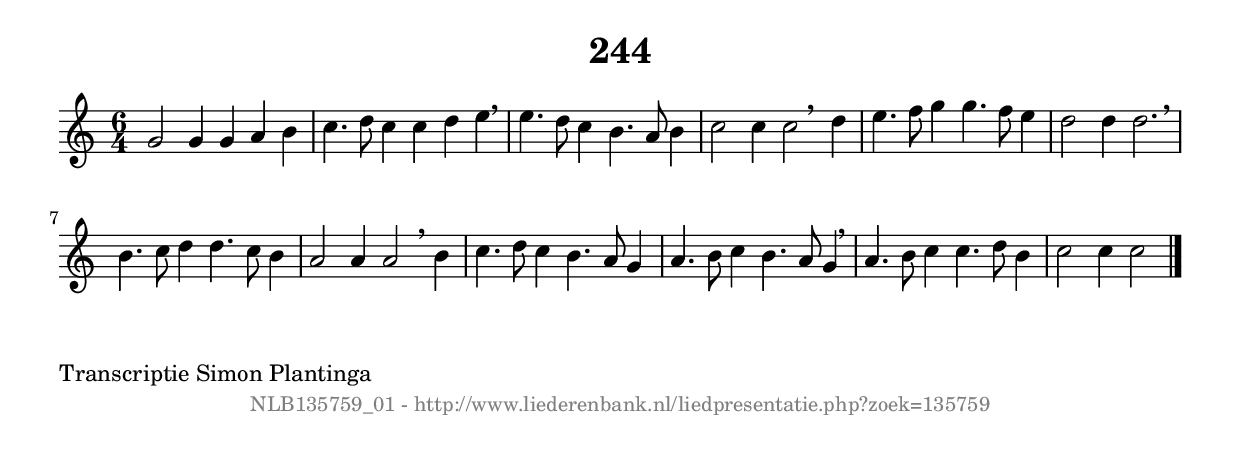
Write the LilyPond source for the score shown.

%
% produced by wce2krn 1.64 (7 June 2014)
%
\version"2.16"
#(append! paper-alist '(("long" . (cons (* 210 mm) (* 2000 mm)))))
#(set-default-paper-size "long")
sb = {\breathe}
mBreak = {\breathe }
bBreak = {\breathe }
x = {\once\override NoteHead #'style = #'cross }
gl=\glissando
itime={\override Staff.TimeSignature #'stencil = ##f }
ficta = {\once\set suggestAccidentals = ##t}
fine = {\once\override Score.RehearsalMark #'self-alignment-X = #1 \mark \markup {\italic{Fine}}}
dc = {\once\override Score.RehearsalMark #'self-alignment-X = #1 \mark \markup {\italic{D.C.}}}
dcf = {\once\override Score.RehearsalMark #'self-alignment-X = #1 \mark \markup {\italic{D.C. al Fine}}}
dcc = {\once\override Score.RehearsalMark #'self-alignment-X = #1 \mark \markup {\italic{D.C. al Coda}}}
ds = {\once\override Score.RehearsalMark #'self-alignment-X = #1 \mark \markup {\italic{D.S.}}}
dsf = {\once\override Score.RehearsalMark #'self-alignment-X = #1 \mark \markup {\italic{D.S. al Fine}}}
dsc = {\once\override Score.RehearsalMark #'self-alignment-X = #1 \mark \markup {\italic{D.S. al Coda}}}
pv = {\set Score.repeatCommands = #'((volta "1"))}
sv = {\set Score.repeatCommands = #'((volta "2"))}
tv = {\set Score.repeatCommands = #'((volta "3"))}
qv = {\set Score.repeatCommands = #'((volta "4"))}
xv = {\set Score.repeatCommands = #'((volta #f))}
\header{ tagline = ""
title = "244"
}
\score {{
\key c \major
\relative g'
{
\set melismaBusyProperties = #'()
\time 6/4
\tempo 4=120
\override Score.MetronomeMark #'transparent = ##t
\override Score.RehearsalMark #'break-visibility = #(vector #t #t #f)
g2 g4 g4 a4 b4 | c4. d8 c4 c4 d4 e4 \sb | e4. d8 c4 b4. a8 b4 | c2 c4 c2 \bar ":|:" \bBreak
d4 | e4. f8 g4 g4. f8 e4 | d2 d4 d2. \sb | b4. c8 d4 d4. c8 b4 | a2 a4 a2 \mBreak
b4 | c4. d8 c4 b4. a8 g4 | a4. b8 c4 b4. a8 g4 \sb | a4. b8 c4 c4. d8 b4 | c2 c4 c2 \bar "|."
 }}
 \midi { }
 \layout {
            indent = 0.0\cm
}
}
\markup { \wordwrap-string #" 
Transcriptie Simon Plantinga
"}
\markup { \vspace #0 } \markup { \with-color #grey \fill-line { \center-column { \smaller "NLB135759_01 - http://www.liederenbank.nl/liedpresentatie.php?zoek=135759" } } }
